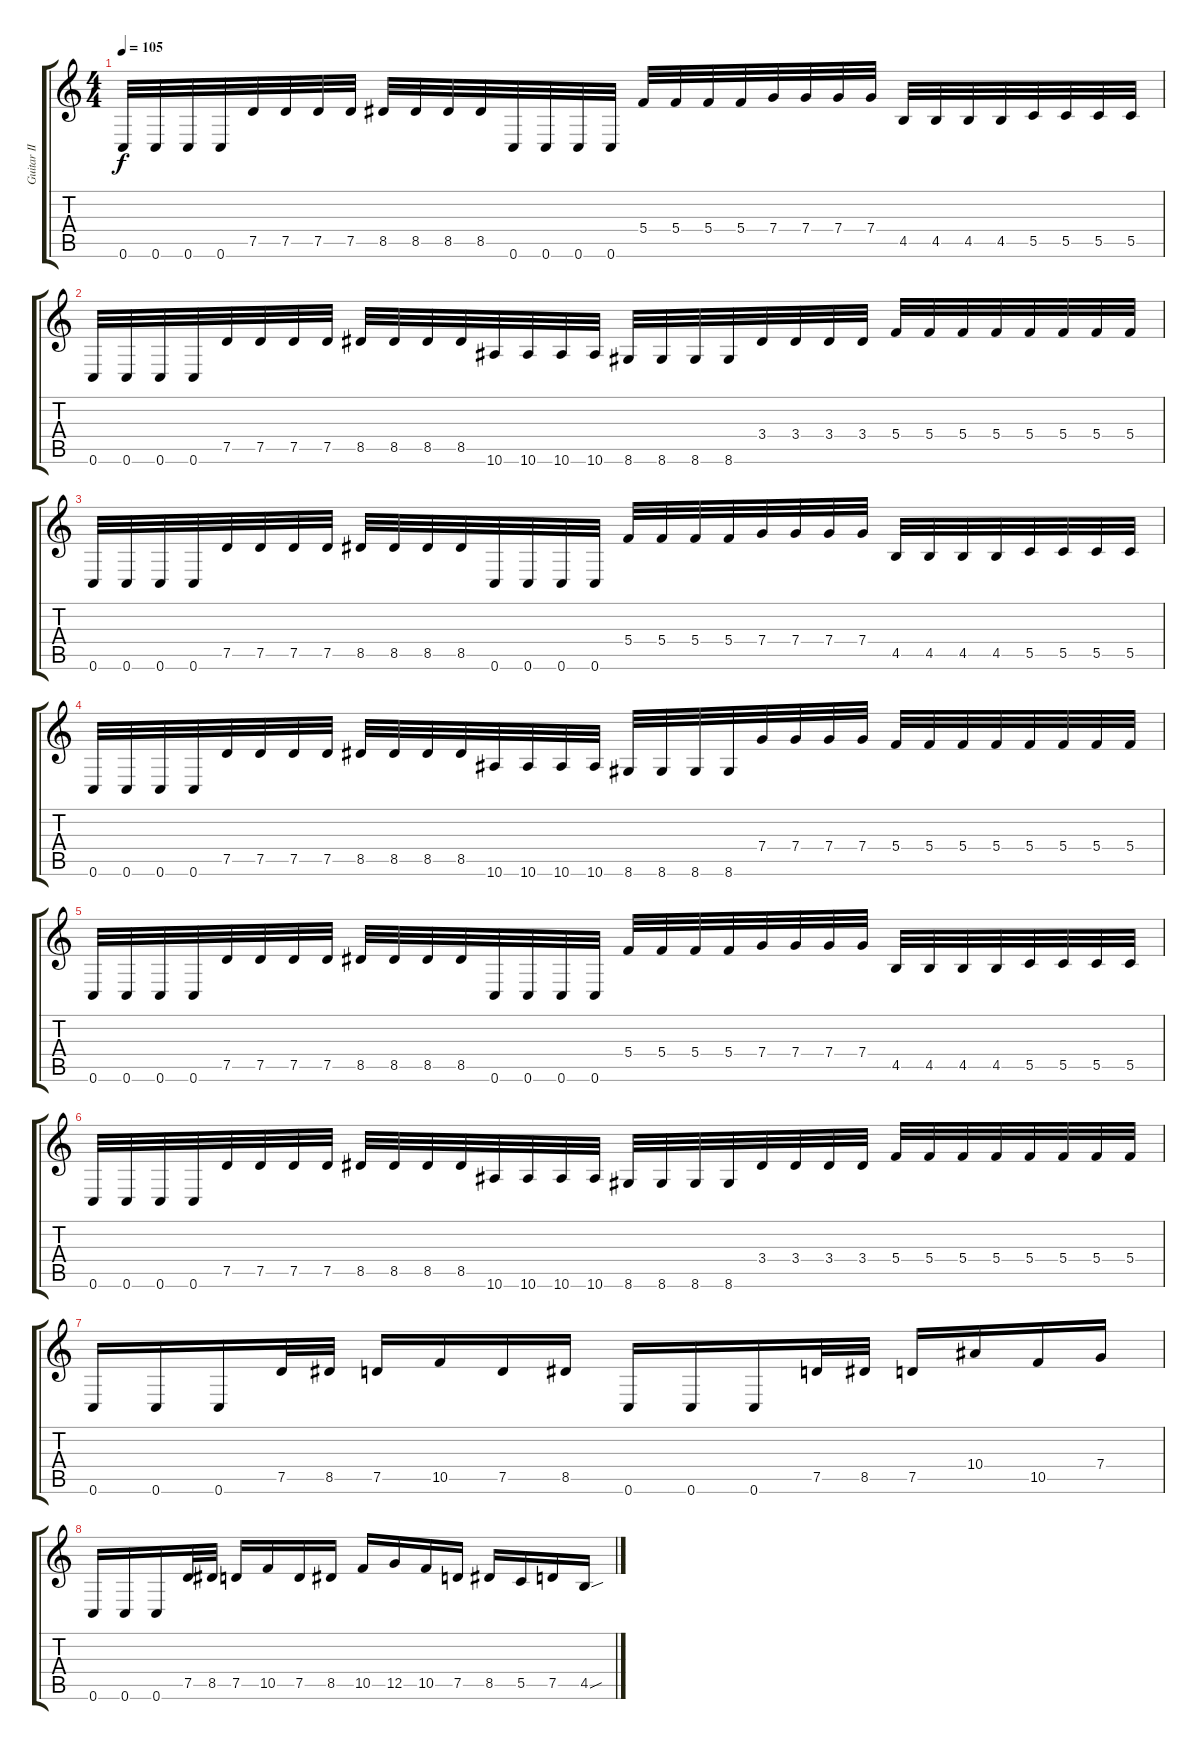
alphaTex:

\track ("Guitar II" "Guitar II") {instrument distortionguitar}
\staff {score tabs}
\tuning (D4 A3 F3 C3 G2 C2) {hide}
\ts (4 4)
\tempo 105
\clef g2
\ks c
0.6.32{dy f} 0.6.32 0.6.32 0.6.32 7.5.32 7.5.32 7.5.32 7.5.32 8.5.32 8.5.32 8.5.32 8.5.32 0.6.32 0.6.32 0.6.32 0.6.32 5.4.32 5.4.32 5.4.32 5.4.32 7.4.32 7.4.32 7.4.32 7.4.32 4.5.32 4.5.32 4.5.32 4.5.32 5.5.32 5.5.32 5.5.32 5.5.32 |
0.6.32 0.6.32 0.6.32 0.6.32 7.5.32 7.5.32 7.5.32 7.5.32 8.5.32 8.5.32 8.5.32 8.5.32 10.6.32 10.6.32 10.6.32 10.6.32 8.6.32 8.6.32 8.6.32 8.6.32 3.4.32 3.4.32 3.4.32 3.4.32 5.4.32 5.4.32 5.4.32 5.4.32 5.4.32 5.4.32 5.4.32 5.4.32 |
0.6.32 0.6.32 0.6.32 0.6.32 7.5.32 7.5.32 7.5.32 7.5.32 8.5.32 8.5.32 8.5.32 8.5.32 0.6.32 0.6.32 0.6.32 0.6.32 5.4.32 5.4.32 5.4.32 5.4.32 7.4.32 7.4.32 7.4.32 7.4.32 4.5.32 4.5.32 4.5.32 4.5.32 5.5.32 5.5.32 5.5.32 5.5.32 |
0.6.32 0.6.32 0.6.32 0.6.32 7.5.32 7.5.32 7.5.32 7.5.32 8.5.32 8.5.32 8.5.32 8.5.32 10.6.32 10.6.32 10.6.32 10.6.32 8.6.32 8.6.32 8.6.32 8.6.32 7.4.32 7.4.32 7.4.32 7.4.32 5.4.32 5.4.32 5.4.32 5.4.32 5.4.32 5.4.32 5.4.32 5.4.32 |
0.6.32 0.6.32 0.6.32 0.6.32 7.5.32 7.5.32 7.5.32 7.5.32 8.5.32 8.5.32 8.5.32 8.5.32 0.6.32 0.6.32 0.6.32 0.6.32 5.4.32 5.4.32 5.4.32 5.4.32 7.4.32 7.4.32 7.4.32 7.4.32 4.5.32 4.5.32 4.5.32 4.5.32 5.5.32 5.5.32 5.5.32 5.5.32 |
0.6.32 0.6.32 0.6.32 0.6.32 7.5.32 7.5.32 7.5.32 7.5.32 8.5.32 8.5.32 8.5.32 8.5.32 10.6.32 10.6.32 10.6.32 10.6.32 8.6.32 8.6.32 8.6.32 8.6.32 3.4.32 3.4.32 3.4.32 3.4.32 5.4.32 5.4.32 5.4.32 5.4.32 5.4.32 5.4.32 5.4.32 5.4.32 |
0.6.16 0.6.16 0.6.16 7.5.32 8.5.32 7.5.16 10.5.16 7.5.16 8.5.16 0.6.16 0.6.16 0.6.16 7.5.32 8.5.32 7.5.16 10.4.16 10.5.16 7.4.16 |
0.6.16 0.6.16 0.6.16 7.5.32 8.5.32 7.5.16 10.5.16 7.5.16 8.5.16 10.5.16 12.5.16 10.5.16 7.5.16 8.5.16 5.5.16 7.5.16 4.5{sou}.16
